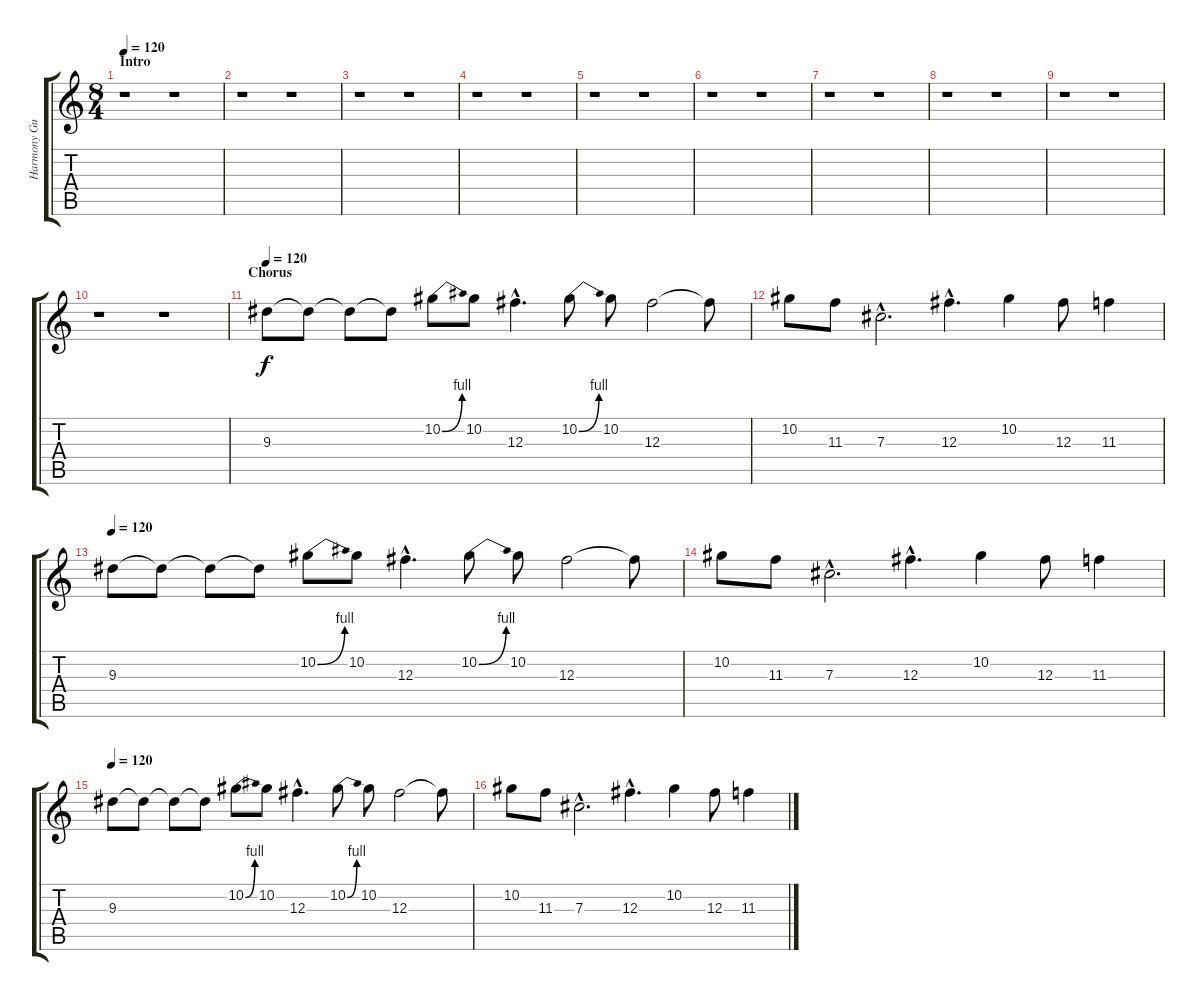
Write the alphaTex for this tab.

\track ("Harmony Guitar" "Harmony Gu") {instrument overdrivenguitar}
\staff {score tabs}
\tuning (Eb4 Bb3 Gb3 Db3 Ab2 Eb2) {hide}
\ts (8 4)
\section ("" "Intro")
\tempo 120
\tempo 110
\tempo 120
\clef g2
\ks c
r.1{dy f instrument overdrivenguitar} r.1 |
r.1 r.1 |
r.1 r.1 |
r.1 r.1 |
r.1 r.1 |
r.1 r.1 |
r.1 r.1 |
r.1 r.1 |
r.1 r.1 |
r.1 r.1 |
\section ("" "Chorus")
\tempo 120
9.3.8 9.3{t}.8 9.3{t}.8 9.3{t}.8 10.2{be (bend 0 0 60 4)}.8 10.2.8 12.3{hac}.4{d} 10.2{be (bend 0 0 60 4)}.8 10.2.8 12.3.2 12.3{t}.8 |
10.2.8 11.3.8 7.3{hac}.2{d} 12.3{hac}.4{d} 10.2.4 12.3.8 11.3.4 |
\tempo 120
9.3.8 9.3{t}.8 9.3{t}.8 9.3{t}.8 10.2{be (bend 0 0 60 4)}.8 10.2.8 12.3{hac}.4{d} 10.2{be (bend 0 0 60 4)}.8 10.2.8 12.3.2 12.3{t}.8 |
10.2.8 11.3.8 7.3{hac}.2{d} 12.3{hac}.4{d} 10.2.4 12.3.8 11.3.4 |
\tempo 120
9.3.8 9.3{t}.8 9.3{t}.8 9.3{t}.8 10.2{be (bend 0 0 60 4)}.8 10.2.8 12.3{hac}.4{d} 10.2{be (bend 0 0 60 4)}.8 10.2.8 12.3.2 12.3{t}.8 |
10.2.8 11.3.8 7.3{hac}.2{d} 12.3{hac}.4{d} 10.2.4 12.3.8 11.3.4
